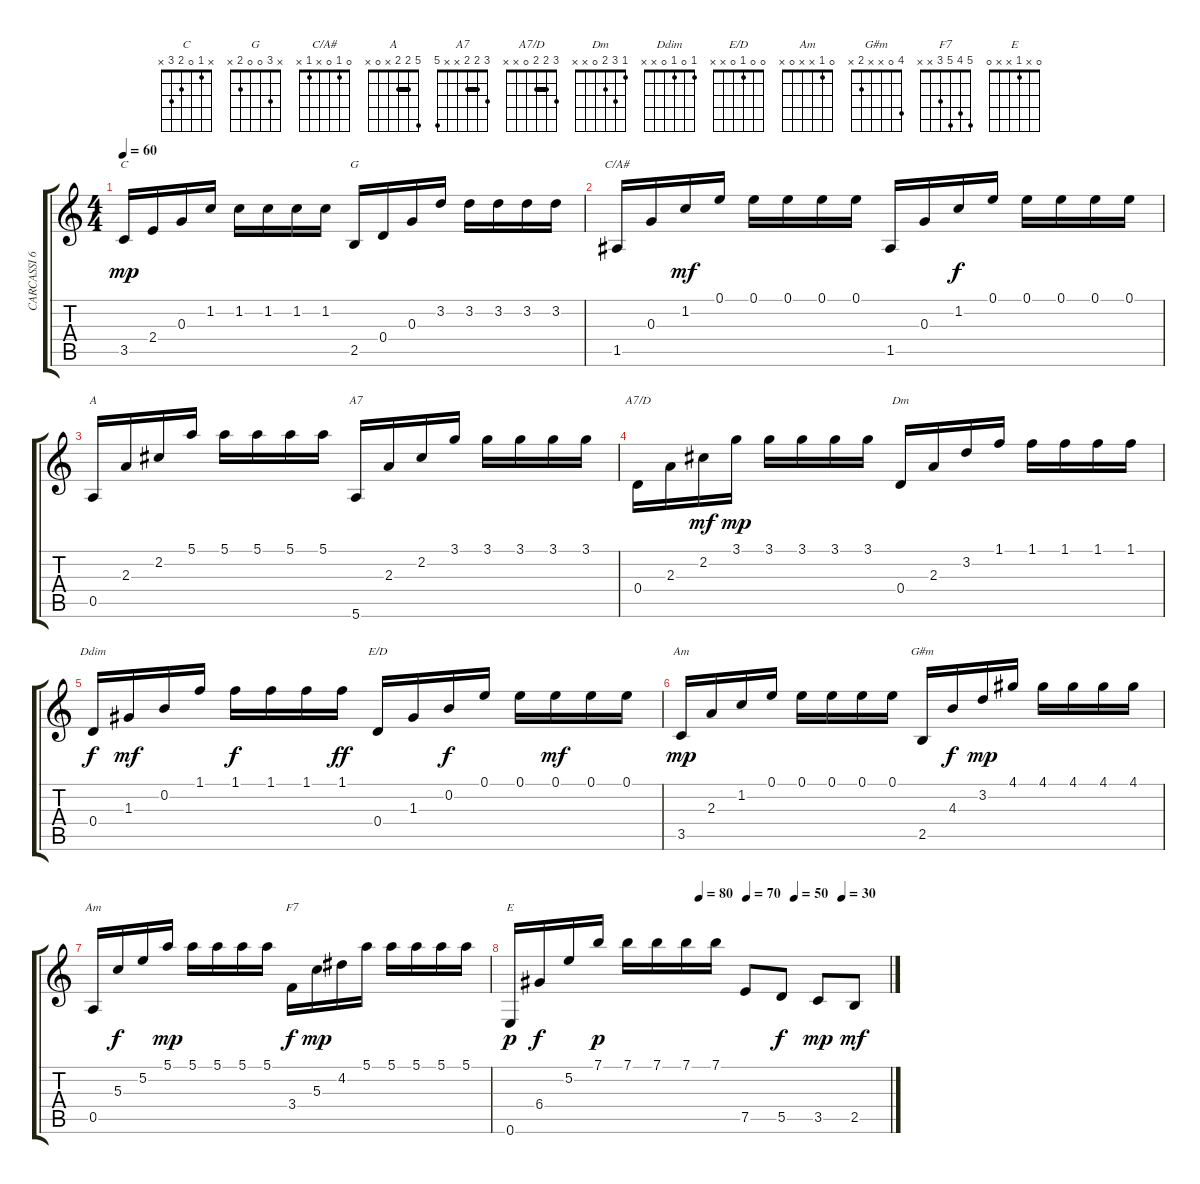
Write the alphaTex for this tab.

\track ("CARCASSI 60-2       " "CARCASSI 6") {instrument acousticguitarnylon}
\staff {score tabs}
\tuning (E4 B3 G3 D3 A2 E2) {hide}
\chord ("C" x 1 0 2 3 x)
\chord ("G" x 3 0 0 2 x)
\chord ("C/A#" 0 1 0 x 1 x)
\chord ("A" 5 2 2 x 0 x) {barre 2}
\chord ("A7" 3 2 2 x x 5) {barre 2}
\chord ("A7/D" 3 2 2 0 x x) {barre 2}
\chord ("Dm" 1 3 2 0 x x)
\chord ("Ddim" 1 0 1 0 x x)
\chord ("E/D" 0 0 1 0 x x)
\chord ("Am" 0 1 2 x 3 x)
\chord ("G#m" 4 0 x x 2 x)
\chord ("Am" 0 1 x x 0 x)
\chord ("F7" 5 4 5 3 x x)
\chord ("E" 0 x 1 x x 0)
\ts (4 4)
\tempo 60
\clef g2
\ks c
3.5.16{ch "C" dy mp} 2.4.16 0.3.16 1.2.16 1.2.16 1.2.16 1.2.16 1.2.16 2.5.16{ch "G"} 0.4.16 0.3.16 3.2.16 3.2.16 3.2.16 3.2.16 3.2.16 |
1.5.16{ch "C/A#"} 0.3.16 1.2.16{dy mf} 0.1.16 0.1.16 0.1.16 0.1.16 0.1.16 1.5.16 0.3.16 1.2.16{dy f} 0.1.16 0.1.16 0.1.16 0.1.16 0.1.16 |
0.5.16{ch "A"} 2.3.16 2.2.16 5.1.16 5.1.16 5.1.16 5.1.16 5.1.16 5.6.16{ch "A7"} 2.3.16 2.2.16 3.1.16 3.1.16 3.1.16 3.1.16 3.1.16 |
0.4.16{ch "A7/D"} 2.3.16 2.2.16{dy mf} 3.1.16{dy mp} 3.1.16 3.1.16 3.1.16 3.1.16 0.4.16{ch "Dm"} 2.3.16 3.2.16 1.1.16 1.1.16 1.1.16 1.1.16 1.1.16 |
0.4.16{ch "Ddim" dy f} 1.3.16{dy mf} 0.2.16 1.1.16 1.1.16{dy f} 1.1.16 1.1.16 1.1.16{dy ff} 0.4.16{ch "E/D"} 1.3.16 0.2.16{dy f} 0.1.16 0.1.16 0.1.16{dy mf} 0.1.16 0.1.16 |
3.5.16{ch "Am" dy mp} 2.3.16 1.2.16 0.1.16 0.1.16 0.1.16 0.1.16 0.1.16 2.5.16{ch "G#m"} 4.3.16{dy f} 3.2.16{dy mp} 4.1.16 4.1.16 4.1.16 4.1.16 4.1.16 |
0.5.16{ch "Am"} 5.3.16{dy f} 5.2.16 5.1.16{dy mp} 5.1.16 5.1.16 5.1.16 5.1.16 3.4.16{ch "F7" dy f} 5.3.16{dy mp} 4.2.16 5.1.16 5.1.16 5.1.16 5.1.16 5.1.16 |
\tempo (80 0.5)
\tempo (70 0.625)
\tempo (50 0.75)
\tempo (30 0.875)
0.6.16{ch "E" dy p} 6.4.16{dy f} 5.2.16 7.1.16{dy p} 7.1.16 7.1.16 7.1.16 7.1.16 7.5.8 5.5.8{dy f} 3.5.8{dy mp} 2.5.8{dy mf}
